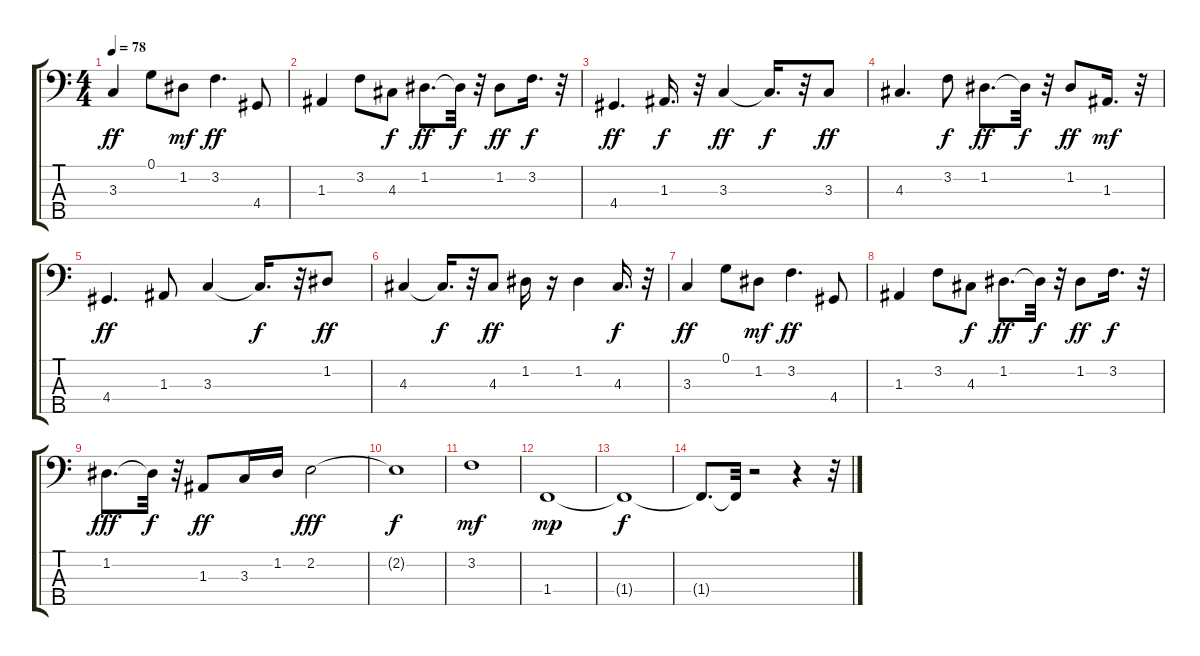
\track "" {instrument electricbasspick}
\staff {score tabs}
\tuning (G2 D2 A1 E1 B0) {hide}
\ts (4 4)
\tempo 78
\clef f4
\ks c
3.3.4{dy ff} 0.1.8 1.2.8{dy mf} 3.2.4{d dy ff} 4.4.8 |
1.3.4 3.2.8 4.3.8{dy f} 1.2.8{d dy ff} 1.2{t}.32{dy f} r.32 1.2.8{dy ff} 3.2.16{d dy f} r.32 |
4.4.4{d dy ff} 1.3.16{d dy f} r.32 3.3.4{dy ff} 3.3{t}.16{d dy f} r.32 3.3.8{dy ff} |
4.3.4{d} 3.2.8{dy f} 1.2.8{d dy ff} 1.2{t}.32{dy f} r.32 1.2.8{dy ff} 1.3.16{d dy mf} r.32 |
4.4.4{d dy ff} 1.3.8 3.3.4 3.3{t}.16{d dy f} r.32 1.2.8{dy ff} |
4.3.4 4.3{t}.16{d dy f} r.32 4.3.8{dy ff} 1.2.16 r.16 1.2.4 4.3.16{d dy f} r.32 |
3.3.4{dy ff} 0.1.8 1.2.8{dy mf} 3.2.4{d dy ff} 4.4.8 |
1.3.4 3.2.8 4.3.8{dy f} 1.2.8{d dy ff} 1.2{t}.32{dy f} r.32 1.2.8{dy ff} 3.2.16{d dy f} r.32 |
1.2.8{d dy fff} 1.2{t}.32{dy f} r.32 1.3.8{dy ff} 3.3.16 1.2.16 2.2.2{dy fff} |
2.2{t}.1{dy f} |
3.2.1{dy mf} |
1.4.1{dy mp} |
1.4{t}.1{dy f} |
1.4{t}.8{d} 1.4{t}.32 r.2 r.4 r.32
